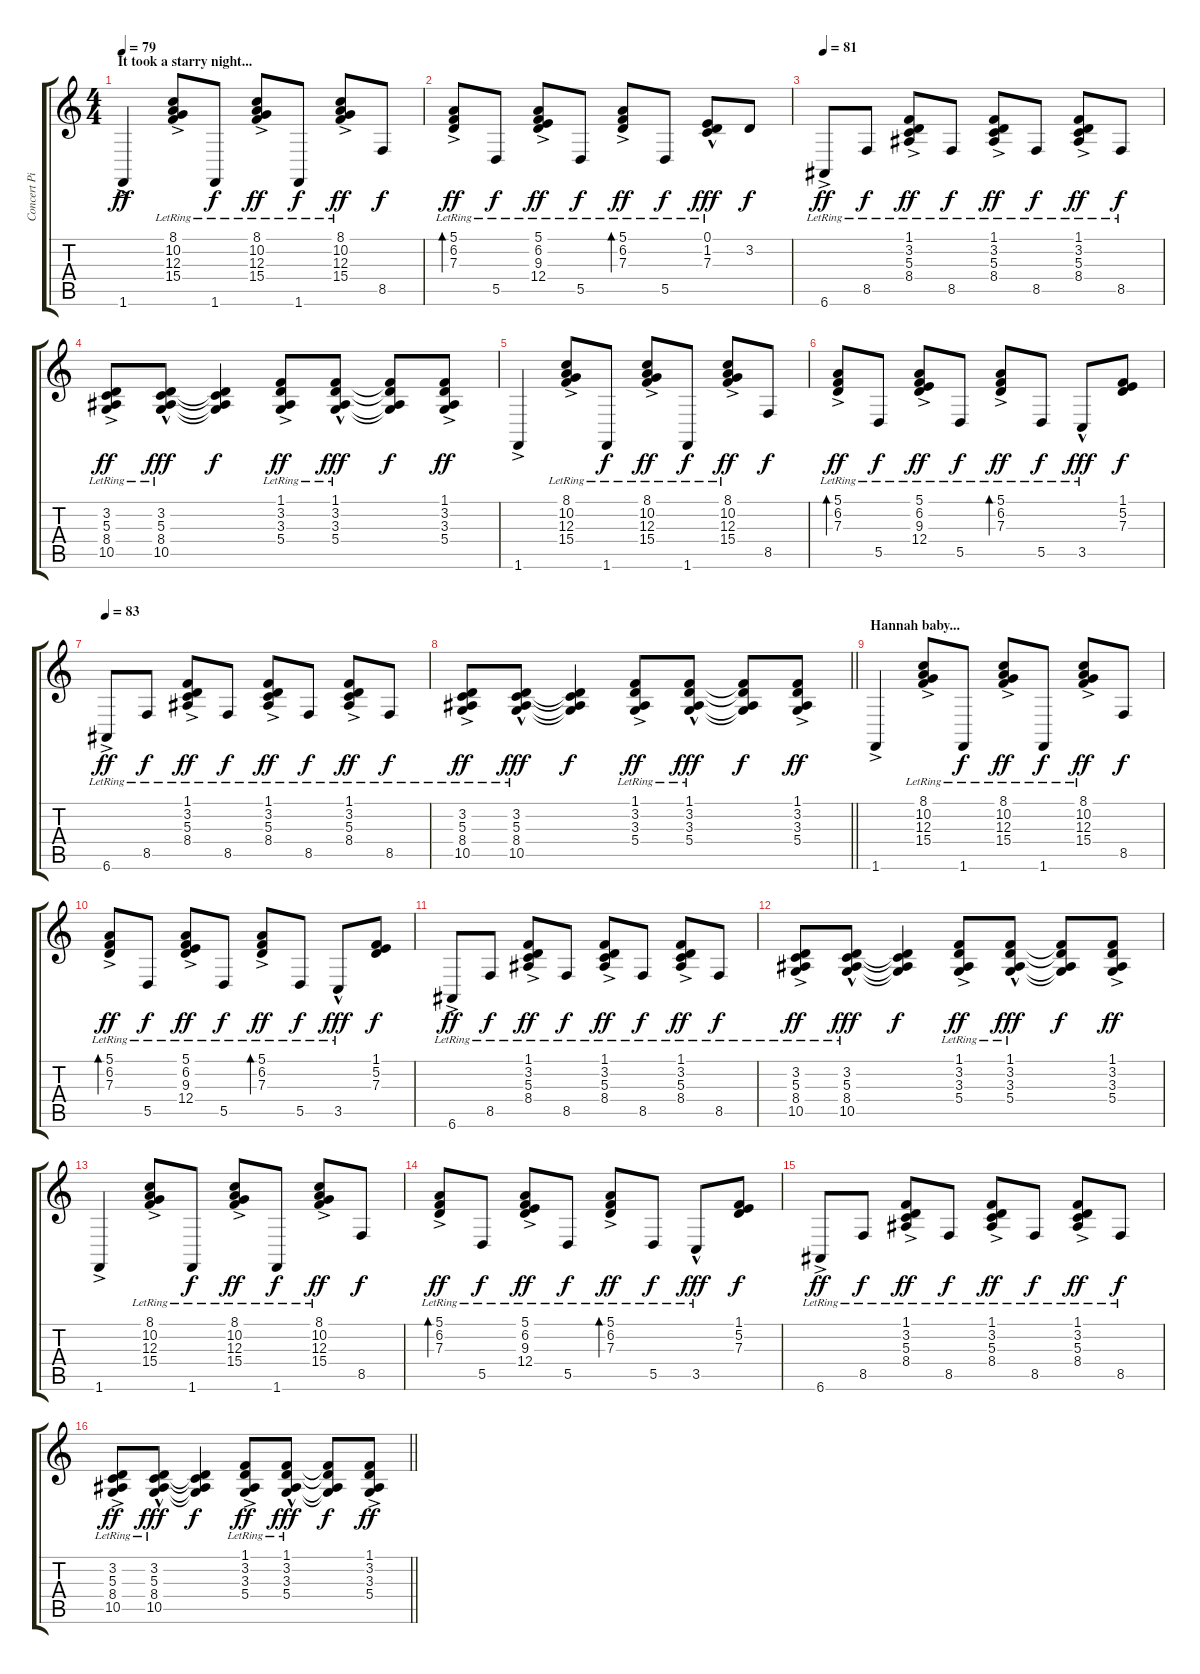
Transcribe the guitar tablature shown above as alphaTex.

\track ("Concert Piano L (Mick)" "Concert Pi") {instrument brightacousticpiano}
\staff {score tabs}
\tuning (E4 B3 G3 D3 A2 E2) {hide}
\ts (4 4)
\section ("" "It took a starry night...")
\tempo 79
\clef g2
\ks c
1.6{ac}.4{dy ff} (8.1{ac lr} 10.2{ac lr} 12.3{ac lr} 15.4{ac lr}).8 1.6{lr}.8{dy f} (8.1{ac lr} 10.2{ac lr} 12.3{ac lr} 15.4{ac lr}).8{dy ff} 1.6{lr}.8{dy f} (8.1{ac lr} 10.2{ac lr} 12.3{ac lr} 15.4{ac lr}).8{dy ff} 8.5.8{dy f} |
(5.1{ac lr} 6.2{ac lr} 7.3{ac lr}).8{bd 120 dy ff} 5.5{lr}.8{dy f} (5.1{ac lr} 6.2{ac lr} 9.3{ac lr} 12.4{ac lr}).8{dy ff} 5.5{lr}.8{dy f} (5.1{ac lr} 6.2{ac lr} 7.3{ac lr}).8{bd 30 dy ff} 5.5{lr}.8{dy f} (0.1{hac lr} 1.2{hac} 7.3{hac}).8{dy fff} 3.2.8{dy f} |
\tempo 81
6.6{ac lr}.8{dy ff} 8.5{lr}.8{dy f} (1.1{ac lr} 3.2{ac lr} 5.3{ac lr} 8.4{ac lr}).8{dy ff} 8.5{lr}.8{dy f} (1.1{ac lr} 3.2{ac lr} 5.3{ac lr} 8.4{ac lr}).8{dy ff} 8.5{lr}.8{dy f} (1.1{ac lr} 3.2{ac lr} 5.3{ac lr} 8.4{ac lr}).8{dy ff} 8.5{lr}.8{dy f} |
(3.2{ac lr} 5.3{ac lr} 8.4{ac lr} 10.5{ac lr}).8{dy ff} (3.2{hac lr} 5.3{hac lr} 8.4{hac lr} 10.5{hac lr}).8{dy fff} (3.2{t} 5.3{t} 8.4{t} 10.5{t}).4{dy f} (1.1{ac lr} 3.2{ac lr} 3.3{ac lr} 5.4{ac lr}).8{dy ff} (1.1{hac lr} 3.2{hac lr} 3.3{hac lr} 5.4{hac lr}).8{dy fff} (1.1{t} 3.2{t} 3.3{t} 5.4{t}).8{dy f} (1.1{ac} 3.2{ac} 3.3{ac} 5.4{ac}).8{dy ff} |
1.6{ac}.4 (8.1{ac lr} 10.2{ac lr} 12.3{ac lr} 15.4{ac lr}).8 1.6{lr}.8{dy f} (8.1{ac lr} 10.2{ac lr} 12.3{ac lr} 15.4{ac lr}).8{dy ff} 1.6{lr}.8{dy f} (8.1{ac lr} 10.2{ac lr} 12.3{ac lr} 15.4{ac lr}).8{dy ff} 8.5.8{dy f} |
(5.1{ac lr} 6.2{ac lr} 7.3{ac lr}).8{bd 120 dy ff} 5.5{lr}.8{dy f} (5.1{ac lr} 6.2{ac lr} 9.3{ac lr} 12.4{ac lr}).8{dy ff} 5.5{lr}.8{dy f} (5.1{ac lr} 6.2{ac lr} 7.3{ac lr}).8{bd 30 dy ff} 5.5{lr}.8{dy f} 3.5{hac lr}.8{dy fff} (1.1 5.2 7.3).8{dy f} |
\tempo 83
6.6{ac lr}.8{dy ff} 8.5{lr}.8{dy f} (1.1{ac lr} 3.2{ac lr} 5.3{ac lr} 8.4{ac lr}).8{dy ff} 8.5{lr}.8{dy f} (1.1{ac lr} 3.2{ac lr} 5.3{ac lr} 8.4{ac lr}).8{dy ff} 8.5{lr}.8{dy f} (1.1{ac lr} 3.2{ac lr} 5.3{ac lr} 8.4{ac lr}).8{dy ff} 8.5{lr}.8{dy f} |
\barLineRight lightlight
(3.2{ac lr} 5.3{ac lr} 8.4{ac lr} 10.5{ac lr}).8{dy ff} (3.2{hac lr} 5.3{hac lr} 8.4{hac lr} 10.5{hac lr}).8{dy fff} (3.2{t} 5.3{t} 8.4{t} 10.5{t}).4{dy f} (1.1{ac lr} 3.2{ac lr} 3.3{ac lr} 5.4{ac lr}).8{dy ff} (1.1{hac lr} 3.2{hac lr} 3.3{hac lr} 5.4{hac lr}).8{dy fff} (1.1{t} 3.2{t} 3.3{t} 5.4{t}).8{dy f} (1.1{ac} 3.2{ac} 3.3{ac} 5.4{ac}).8{dy ff} |
\section ("" "Hannah baby...")
1.6{ac}.4 (8.1{ac lr} 10.2{ac lr} 12.3{ac lr} 15.4{ac lr}).8 1.6{lr}.8{dy f} (8.1{ac lr} 10.2{ac lr} 12.3{ac lr} 15.4{ac lr}).8{dy ff} 1.6{lr}.8{dy f} (8.1{ac lr} 10.2{ac lr} 12.3{ac lr} 15.4{ac lr}).8{dy ff} 8.5.8{dy f} |
(5.1{ac lr} 6.2{ac lr} 7.3{ac lr}).8{bd 120 dy ff} 5.5{lr}.8{dy f} (5.1{ac lr} 6.2{ac lr} 9.3{ac lr} 12.4{ac lr}).8{dy ff} 5.5{lr}.8{dy f} (5.1{ac lr} 6.2{ac lr} 7.3{ac lr}).8{bd 30 dy ff} 5.5{lr}.8{dy f} 3.5{hac lr}.8{dy fff} (1.1 5.2 7.3).8{dy f} |
6.6{ac lr}.8{dy ff} 8.5{lr}.8{dy f} (1.1{ac lr} 3.2{ac lr} 5.3{ac lr} 8.4{ac lr}).8{dy ff} 8.5{lr}.8{dy f} (1.1{ac lr} 3.2{ac lr} 5.3{ac lr} 8.4{ac lr}).8{dy ff} 8.5{lr}.8{dy f} (1.1{ac lr} 3.2{ac lr} 5.3{ac lr} 8.4{ac lr}).8{dy ff} 8.5{lr}.8{dy f} |
(3.2{ac lr} 5.3{ac lr} 8.4{ac lr} 10.5{ac lr}).8{dy ff} (3.2{hac lr} 5.3{hac lr} 8.4{hac lr} 10.5{hac lr}).8{dy fff} (3.2{t} 5.3{t} 8.4{t} 10.5{t}).4{dy f} (1.1{ac lr} 3.2{ac lr} 3.3{ac lr} 5.4{ac lr}).8{dy ff} (1.1{hac lr} 3.2{hac lr} 3.3{hac lr} 5.4{hac lr}).8{dy fff} (1.1{t} 3.2{t} 3.3{t} 5.4{t}).8{dy f} (1.1{ac} 3.2{ac} 3.3{ac} 5.4{ac}).8{dy ff} |
1.6{ac}.4 (8.1{ac lr} 10.2{ac lr} 12.3{ac lr} 15.4{ac lr}).8 1.6{lr}.8{dy f} (8.1{ac lr} 10.2{ac lr} 12.3{ac lr} 15.4{ac lr}).8{dy ff} 1.6{lr}.8{dy f} (8.1{ac lr} 10.2{ac lr} 12.3{ac lr} 15.4{ac lr}).8{dy ff} 8.5.8{dy f} |
(5.1{ac lr} 6.2{ac lr} 7.3{ac lr}).8{bd 120 dy ff} 5.5{lr}.8{dy f} (5.1{ac lr} 6.2{ac lr} 9.3{ac lr} 12.4{ac lr}).8{dy ff} 5.5{lr}.8{dy f} (5.1{ac lr} 6.2{ac lr} 7.3{ac lr}).8{bd 30 dy ff} 5.5{lr}.8{dy f} 3.5{hac lr}.8{dy fff} (1.1 5.2 7.3).8{dy f} |
6.6{ac lr}.8{dy ff} 8.5{lr}.8{dy f} (1.1{ac lr} 3.2{ac lr} 5.3{ac lr} 8.4{ac lr}).8{dy ff} 8.5{lr}.8{dy f} (1.1{ac lr} 3.2{ac lr} 5.3{ac lr} 8.4{ac lr}).8{dy ff} 8.5{lr}.8{dy f} (1.1{ac lr} 3.2{ac lr} 5.3{ac lr} 8.4{ac lr}).8{dy ff} 8.5{lr}.8{dy f} |
\barLineRight lightlight
(3.2{ac lr} 5.3{ac lr} 8.4{ac lr} 10.5{ac lr}).8{dy ff} (3.2{hac lr} 5.3{hac lr} 8.4{hac lr} 10.5{hac lr}).8{dy fff} (3.2{t} 5.3{t} 8.4{t} 10.5{t}).4{dy f} (1.1{ac lr} 3.2{ac lr} 3.3{ac lr} 5.4{ac lr}).8{dy ff} (1.1{hac lr} 3.2{hac lr} 3.3{hac lr} 5.4{hac lr}).8{dy fff} (1.1{t} 3.2{t} 3.3{t} 5.4{t}).8{dy f} (1.1{ac} 3.2{ac} 3.3{ac} 5.4{ac}).8{dy ff}
